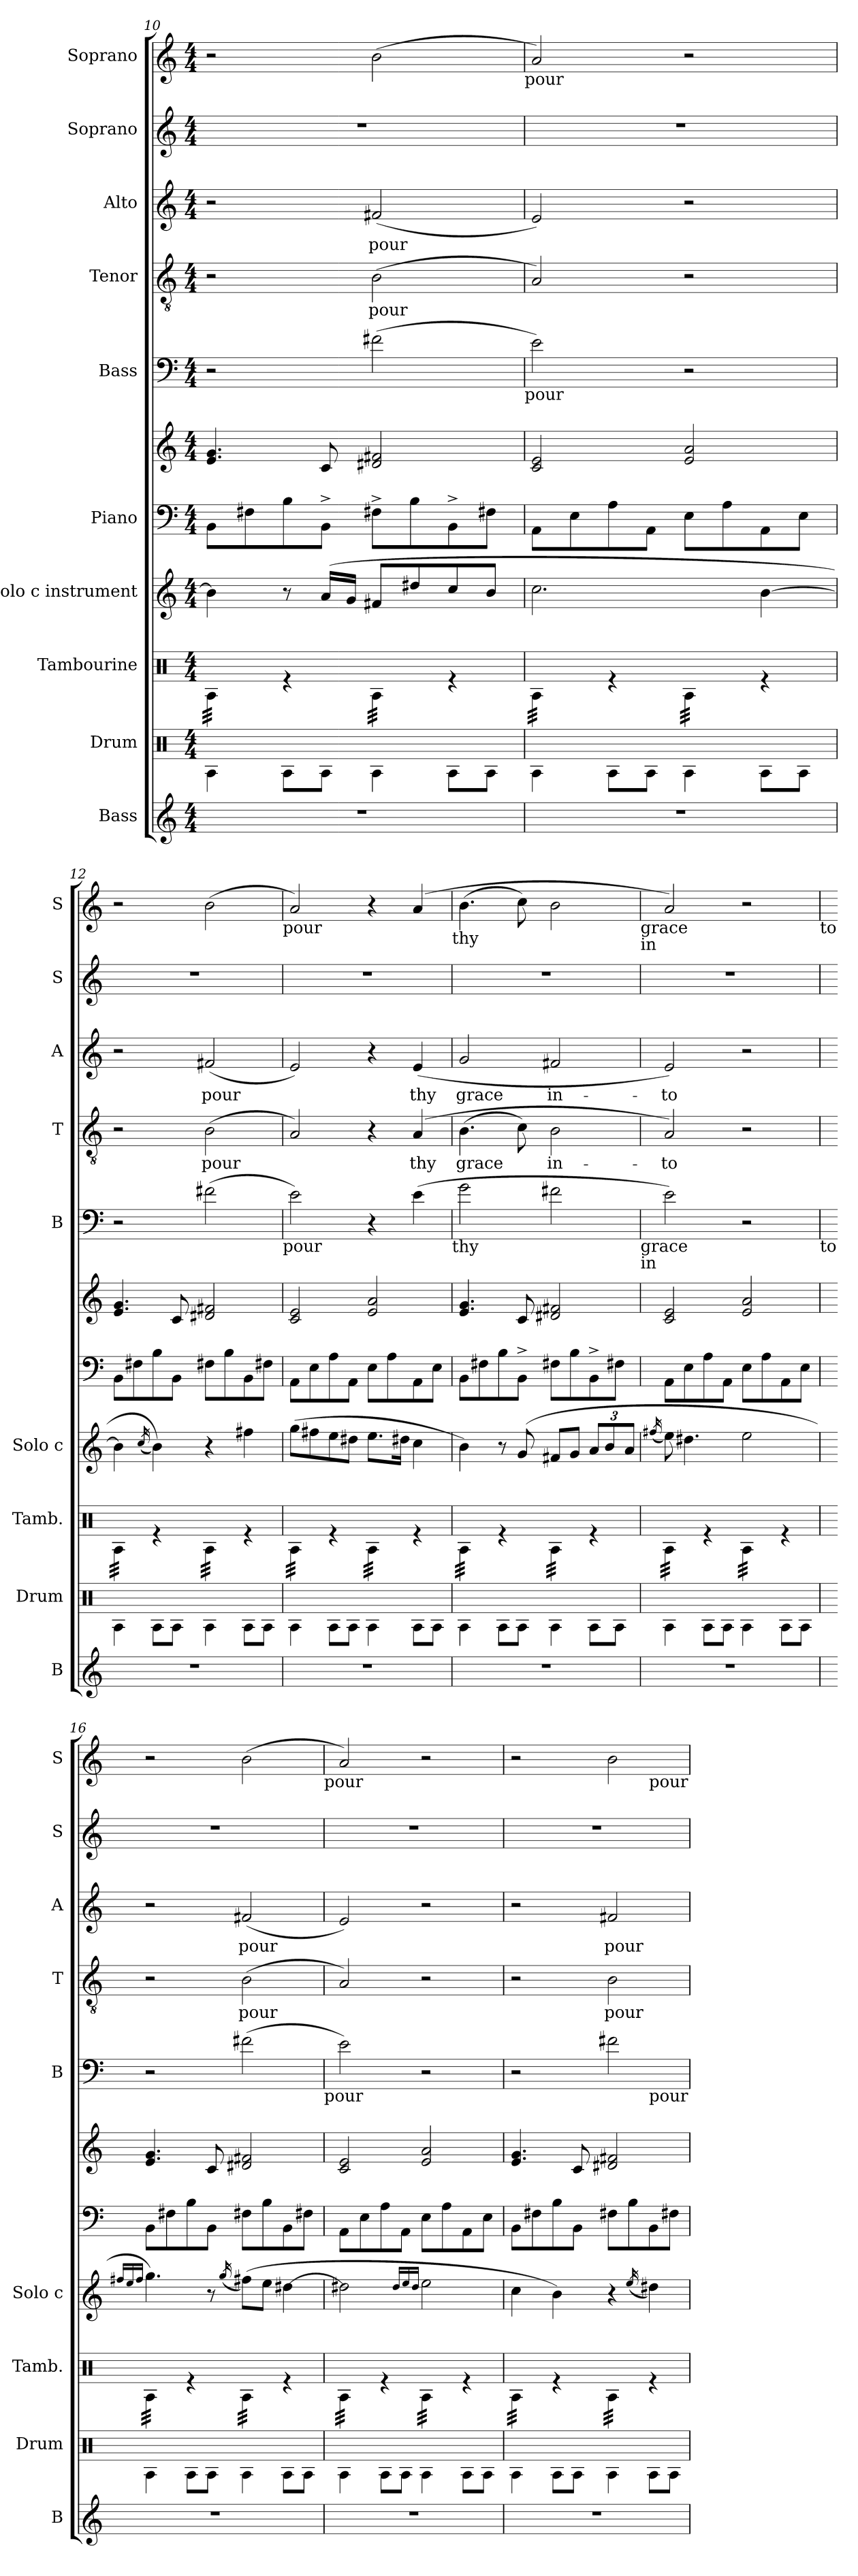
**kern	**kern	**kern	**kern	**kern	**kern	**kern	**kern	**text	**kern	**text	**kern	**kern
*part10	*part9	*part8	*part7	*part6	*part6	*part5	*part4	*part4	*part3	*part3	*part2	*part1
*staff11	*staff10	*staff9	*staff8	*staff7	*staff6	*staff5	*staff4	*staff4	*staff3	*staff3	*staff2	*staff1
*I"Bass	*I"Drum	*I"Tambourine	*I"Solo c instrument	*I"Piano	*	*I"Bass	*I"Tenor	*	*I"Alto	*	*I"Soprano	*I"Soprano
*I'B	*I'Drum	*I'Tamb.	*I'Solo c	*	*	*I'B	*I'T	*	*I'A	*	*I'S	*I'S
*clefG2	*clefX	*clefX	*clefG2	*clefF4	*clefG2	*clefF4	*clefGv2	*	*clefG2	*	*clefG2	*clefG2
*	*	*	*	*	*	*ITrd7c12	*	*	*	*	*	*
*k[]	*k[]	*k[]	*k[]	*k[]	*k[]	*k[]	*k[]	*	*k[]	*	*k[]	*k[]
*C:	*C:	*C:	*C:	*C:	*C:	*C:	*C:	*	*C:	*	*C:	*C:
*M4/4	*M4/4	*M4/4	*M4/4	*M4/4	*M4/4	*M4/4	*M4/4	*	*M4/4	*	*M4/4	*M4/4
=10	=10	=10	=10	=10	=10	=10	=10	=10	=10	=10	=10	=10
*	*	*tremolo	*	*	*	*	*	*	*	*	*	*
1r	4RA\	32RA\LLL	4b\]	8BB\L	4.e/ 4.g/	2r	2r	.	2r	.	1r	2r
.	.	32RA\	.	.	.	.	.	.	.	.	.	.
.	.	32RA\	.	.	.	.	.	.	.	.	.	.
.	.	32RA\	.	.	.	.	.	.	.	.	.	.
.	.	32RA\	.	8F#X\	.	.	.	.	.	.	.	.
.	.	32RA\	.	.	.	.	.	.	.	.	.	.
.	.	32RA\	.	.	.	.	.	.	.	.	.	.
.	.	32RA\JJJ	.	.	.	.	.	.	.	.	.	.
.	8RA\L	4re	8r	8B\	.	.	.	.	.	.	.	.
.	8RA\J	.	(<16a/LL	8BB^>\J	8c/	.	.	.	.	.	.	.
.	.	.	16g/JJ	.	.	.	.	.	.	.	.	.
!	!	!	!	!	!	!	!	!LO:LY:b	!	!LO:LY:b	!	!
.	4RA\	32RA\LLL	8f#X/L	8F#X^>\L	2d#X/ 2f#X/	(>2F#X\	(>2B\	pour	(2f#X/	pour	.	(>2b\
.	.	32RA\	.	.	.	.	.	.	.	.	.	.
.	.	32RA\	.	.	.	.	.	.	.	.	.	.
.	.	32RA\	.	.	.	.	.	.	.	.	.	.
.	.	32RA\	8dd#X/	8B\	.	.	.	.	.	.	.	.
.	.	32RA\	.	.	.	.	.	.	.	.	.	.
.	.	32RA\	.	.	.	.	.	.	.	.	.	.
.	.	32RA\JJJ	.	.	.	.	.	.	.	.	.	.
.	8RA\L	4re	8cc/	8BB^>\	.	.	.	.	.	.	.	.
.	8RA\J	.	8b/J	8F#X\J	.	.	.	.	.	.	.	.
!	!	!	!	!	!	!	!	!	!	!	!	!LO:TX:b:t=pour
!	!	!	!	!	!	!LO:TX:b:t=pour	!	!	!	!	!	!
=11	=11	=11	=11	=11	=11	=11	=11	=11	=11	=11	=11	=11
1r	4RA\	32RA\LLL	2.cc\	8AA\L	2c/ 2e/	2E\)	2A/)	.	2e/)	.	1r	2a/)
.	.	32RA\	.	.	.	.	.	.	.	.	.	.
.	.	32RA\	.	.	.	.	.	.	.	.	.	.
.	.	32RA\	.	.	.	.	.	.	.	.	.	.
.	.	32RA\	.	8E\	.	.	.	.	.	.	.	.
.	.	32RA\	.	.	.	.	.	.	.	.	.	.
.	.	32RA\	.	.	.	.	.	.	.	.	.	.
.	.	32RA\JJJ	.	.	.	.	.	.	.	.	.	.
.	8RA\L	4re	.	8A\	.	.	.	.	.	.	.	.
.	8RA\J	.	.	8AA\J	.	.	.	.	.	.	.	.
.	4RA\	32RA\LLL	.	8E\L	2e/ 2a/	2r	2r	.	2r	.	.	2r
.	.	32RA\	.	.	.	.	.	.	.	.	.	.
.	.	32RA\	.	.	.	.	.	.	.	.	.	.
.	.	32RA\	.	.	.	.	.	.	.	.	.	.
.	.	32RA\	.	8A\	.	.	.	.	.	.	.	.
.	.	32RA\	.	.	.	.	.	.	.	.	.	.
.	.	32RA\	.	.	.	.	.	.	.	.	.	.
.	.	32RA\JJJ	.	.	.	.	.	.	.	.	.	.
.	8RA\L	4re	[>4b\	8AA\	.	.	.	.	.	.	.	.
.	8RA\J	.	.	8E\J	.	.	.	.	.	.	.	.
=12	=12	=12	=12	=12	=12	=12	=12	=12	=12	=12	=12	=12
1r	4RA\	32RA\LLL	4b\]	8BB\L	4.e/ 4.g/	2r	2r	.	2r	.	1r	2r
.	.	32RA\	.	.	.	.	.	.	.	.	.	.
.	.	32RA\	.	.	.	.	.	.	.	.	.	.
.	.	32RA\	.	.	.	.	.	.	.	.	.	.
.	.	32RA\	.	8F#X\	.	.	.	.	.	.	.	.
.	.	32RA\	.	.	.	.	.	.	.	.	.	.
.	.	32RA\	.	.	.	.	.	.	.	.	.	.
.	.	32RA\JJJ	.	.	.	.	.	.	.	.	.	.
.	.	.	(>16qcc/	.	.	.	.	.	.	.	.	.
.	8RA\L	4re	4b\))	8B\	.	.	.	.	.	.	.	.
.	8RA\J	.	.	8BB\J	8c/	.	.	.	.	.	.	.
!	!	!	!	!	!	!	!	!LO:LY:b	!	!LO:LY:b	!	!
.	4RA\	32RA\LLL	4r	8F#X\L	2d#X/ 2f#X/	(>2F#X\	(>2B\	pour	(2f#X/	pour	.	(>2b\
.	.	32RA\	.	.	.	.	.	.	.	.	.	.
.	.	32RA\	.	.	.	.	.	.	.	.	.	.
.	.	32RA\	.	.	.	.	.	.	.	.	.	.
.	.	32RA\	.	8B\	.	.	.	.	.	.	.	.
.	.	32RA\	.	.	.	.	.	.	.	.	.	.
.	.	32RA\	.	.	.	.	.	.	.	.	.	.
.	.	32RA\JJJ	.	.	.	.	.	.	.	.	.	.
.	8RA\L	4re	4ff#X\	8BB\	.	.	.	.	.	.	.	.
.	8RA\J	.	.	8F#X\J	.	.	.	.	.	.	.	.
!	!	!	!	!	!	!	!	!	!	!	!	!LO:TX:b:t=pour
!	!	!	!	!	!	!LO:TX:b:t=pour	!	!	!	!	!	!
!!LO:PB:g=z
=13	=13	=13	=13	=13	=13	=13	=13	=13	=13	=13	=13	=13
1r	4RA\	32RA\LLL	(<8gg\L	8AA\L	2c/ 2e/	2E\)	2A/)	.	2e/)	.	1r	2a/)
.	.	32RA\	.	.	.	.	.	.	.	.	.	.
.	.	32RA\	.	.	.	.	.	.	.	.	.	.
.	.	32RA\	.	.	.	.	.	.	.	.	.	.
.	.	32RA\	8ff#X\	8E\	.	.	.	.	.	.	.	.
.	.	32RA\	.	.	.	.	.	.	.	.	.	.
.	.	32RA\	.	.	.	.	.	.	.	.	.	.
.	.	32RA\JJJ	.	.	.	.	.	.	.	.	.	.
.	8RA\L	4re	8ee\	8A\	.	.	.	.	.	.	.	.
.	8RA\J	.	8dd#X\J	8AA\J	.	.	.	.	.	.	.	.
.	4RA\	32RA\LLL	8.ee\L	8E\L	2e/ 2a/	4r	4r	.	4r	.	.	4r
.	.	32RA\	.	.	.	.	.	.	.	.	.	.
.	.	32RA\	.	.	.	.	.	.	.	.	.	.
.	.	32RA\	.	.	.	.	.	.	.	.	.	.
.	.	32RA\	.	8A\	.	.	.	.	.	.	.	.
.	.	32RA\	.	.	.	.	.	.	.	.	.	.
.	.	32RA\	16dd#X\Jk	.	.	.	.	.	.	.	.	.
.	.	32RA\JJJ	.	.	.	.	.	.	.	.	.	.
!	!	!	!	!	!	!	!	!LO:LY:b	!	!LO:LY:b	!	!
.	8RA\L	4re	4cc\	8AA\	.	(>4E\	(4A/	thy	(4e/	thy	.	(4a/
.	8RA\J	.	.	8E\J	.	.	.	.	.	.	.	.
!	!	!	!	!	!	!	!	!	!	!	!	!LO:TX:b:t=thy
!	!	!	!	!	!	!LO:TX:b:t=thy	!	!	!	!	!	!
=14	=14	=14	=14	=14	=14	=14	=14	=14	=14	=14	=14	=14
!	!	!	!	!	!	!	!	!LO:LY:b	!	!LO:LY:b	!	!
1r	4RA\	32RA\LLL	4b\)	8BB\L	4.e/ 4.g/	2G\	(>4.B\	grace	2g/	grace	1r	(>4.b\
.	.	32RA\	.	.	.	.	.	.	.	.	.	.
.	.	32RA\	.	.	.	.	.	.	.	.	.	.
.	.	32RA\	.	.	.	.	.	.	.	.	.	.
.	.	32RA\	.	8F#X\	.	.	.	.	.	.	.	.
.	.	32RA\	.	.	.	.	.	.	.	.	.	.
.	.	32RA\	.	.	.	.	.	.	.	.	.	.
.	.	32RA\JJJ	.	.	.	.	.	.	.	.	.	.
.	8RA\L	4re	8r	8B\	.	.	.	.	.	.	.	.
.	8RA\J	.	(<8g/	8BB^>\J	8c/	.	8c\)	.	.	.	.	8cc\)
!	!	!	!	!	!	!	!	!LO:LY:b	!	!LO:LY:b	!	!
.	4RA\	32RA\LLL	8f#X/L	8F#X\L	2d#X/ 2f#X/	2F#X\	2B\	in-	2f#X/	in-	.	2b\
.	.	32RA\	.	.	.	.	.	.	.	.	.	.
.	.	32RA\	.	.	.	.	.	.	.	.	.	.
.	.	32RA\	.	.	.	.	.	.	.	.	.	.
.	.	32RA\	8g/J	8B\	.	.	.	.	.	.	.	.
.	.	32RA\	.	.	.	.	.	.	.	.	.	.
.	.	32RA\	.	.	.	.	.	.	.	.	.	.
.	.	32RA\JJJ	.	.	.	.	.	.	.	.	.	.
*	*	*	*Xbrackettup	*	*	*	*	*	*	*	*	*
.	8RA\L	4re	12a/L	8BB^>\	.	.	.	.	.	.	.	.
.	.	.	12b/	.	.	.	.	.	.	.	.	.
.	8RA\J	.	.	8F#X\J	.	.	.	.	.	.	.	.
.	.	.	12a/J	.	.	.	.	.	.	.	.	.
!	!	!	!	!	!	!	!	!	!	!	!	!LO:TX:b:t=grace
!	!	!	!	!	!	!	!	!	!	!	!	!LO:TX:b:t=in
!	!	!	!	!	!	!LO:TX:b:t=grace	!	!	!	!	!	!
!	!	!	!	!	!	!LO:TX:b:t=in	!	!	!	!	!	!
=15	=15	=15	=15	=15	=15	=15	=15	=15	=15	=15	=15	=15
.	.	.	(>16qff#X/	.	.	.	.	.	.	.	.	.
!	!	!	!	!	!	!	!	!LO:LY:b	!	!LO:LY:b	!	!
1r	4RA\	32RA\LLL	8ee\)	8AA\L	2c/ 2e/	2E\)	2A/)	-to	2e/)	-to	1r	2a/)
.	.	32RA\	.	.	.	.	.	.	.	.	.	.
.	.	32RA\	.	.	.	.	.	.	.	.	.	.
.	.	32RA\	.	.	.	.	.	.	.	.	.	.
.	.	32RA\	4.dd#X\	8E\	.	.	.	.	.	.	.	.
.	.	32RA\	.	.	.	.	.	.	.	.	.	.
.	.	32RA\	.	.	.	.	.	.	.	.	.	.
.	.	32RA\JJJ	.	.	.	.	.	.	.	.	.	.
.	8RA\L	4re	.	8A\	.	.	.	.	.	.	.	.
.	8RA\J	.	.	8AA\J	.	.	.	.	.	.	.	.
.	4RA\	32RA\LLL	2ee\	8E\L	2e/ 2a/	2r	2r	.	2r	.	.	2r
.	.	32RA\	.	.	.	.	.	.	.	.	.	.
.	.	32RA\	.	.	.	.	.	.	.	.	.	.
.	.	32RA\	.	.	.	.	.	.	.	.	.	.
.	.	32RA\	.	8A\	.	.	.	.	.	.	.	.
.	.	32RA\	.	.	.	.	.	.	.	.	.	.
.	.	32RA\	.	.	.	.	.	.	.	.	.	.
.	.	32RA\JJJ	.	.	.	.	.	.	.	.	.	.
.	8RA\L	4re	.	8AA\	.	.	.	.	.	.	.	.
.	8RA\J	.	.	8E\J	.	.	.	.	.	.	.	.
!	!	!	!	!	!	!	!	!	!	!	!	!LO:TX:b:t=to
!	!	!	!	!	!	!LO:TX:b:t=to	!	!	!	!	!	!
=16	=16	=16	=16	=16	=16	=16	=16	=16	=16	=16	=16	=16
.	.	.	16qff#X/LL	.	.	.	.	.	.	.	.	.
.	.	.	16qee/	.	.	.	.	.	.	.	.	.
.	.	.	16qff#/JJ	.	.	.	.	.	.	.	.	.
1r	4RA\	32RA\LLL	4.gg\)	8BB\L	4.e/ 4.g/	2r	2r	.	2r	.	1r	2r
.	.	32RA\	.	.	.	.	.	.	.	.	.	.
.	.	32RA\	.	.	.	.	.	.	.	.	.	.
.	.	32RA\	.	.	.	.	.	.	.	.	.	.
.	.	32RA\	.	8F#X\	.	.	.	.	.	.	.	.
.	.	32RA\	.	.	.	.	.	.	.	.	.	.
.	.	32RA\	.	.	.	.	.	.	.	.	.	.
.	.	32RA\JJJ	.	.	.	.	.	.	.	.	.	.
.	8RA\L	4re	.	8B\	.	.	.	.	.	.	.	.
.	8RA\J	.	8r	8BB\J	8c/	.	.	.	.	.	.	.
.	.	.	(>16qgg/	.	.	.	.	.	.	.	.	.
!	!	!	!	!	!	!	!	!LO:LY:b	!	!LO:LY:b	!	!
.	4RA\	32RA\LLL	(>8ff#X\L)	8F#X\L	2d#X/ 2f#X/	(>2F#X\	(>2B\	pour	(2f#X/	pour	.	(>2b\
.	.	32RA\	.	.	.	.	.	.	.	.	.	.
.	.	32RA\	.	.	.	.	.	.	.	.	.	.
.	.	32RA\	.	.	.	.	.	.	.	.	.	.
.	.	32RA\	8ee\J	8B\	.	.	.	.	.	.	.	.
.	.	32RA\	.	.	.	.	.	.	.	.	.	.
.	.	32RA\	.	.	.	.	.	.	.	.	.	.
.	.	32RA\JJJ	.	.	.	.	.	.	.	.	.	.
.	8RA\L	4re	[>4dd#X\	8BB\	.	.	.	.	.	.	.	.
.	8RA\J	.	.	8F#X\J	.	.	.	.	.	.	.	.
!	!	!	!	!	!	!	!	!	!	!	!	!LO:TX:b:t=pour
!	!	!	!	!	!	!LO:TX:b:t=pour	!	!	!	!	!	!
=17	=17	=17	=17	=17	=17	=17	=17	=17	=17	=17	=17	=17
1r	4RA\	32RA\LLL	2dd#X\]	8AA\L	2c/ 2e/	2E\)	2A/)	.	2e/)	.	1r	2a/)
.	.	32RA\	.	.	.	.	.	.	.	.	.	.
.	.	32RA\	.	.	.	.	.	.	.	.	.	.
.	.	32RA\	.	.	.	.	.	.	.	.	.	.
.	.	32RA\	.	8E\	.	.	.	.	.	.	.	.
.	.	32RA\	.	.	.	.	.	.	.	.	.	.
.	.	32RA\	.	.	.	.	.	.	.	.	.	.
.	.	32RA\JJJ	.	.	.	.	.	.	.	.	.	.
.	8RA\L	4re	.	8A\	.	.	.	.	.	.	.	.
.	8RA\J	.	.	8AA\J	.	.	.	.	.	.	.	.
.	.	.	16qdd#/LL	.	.	.	.	.	.	.	.	.
.	.	.	16qee/	.	.	.	.	.	.	.	.	.
.	.	.	16qdd#/JJ	.	.	.	.	.	.	.	.	.
.	4RA\	32RA\LLL	2ee\	8E\L	2e/ 2a/	2r	2r	.	2r	.	.	2r
.	.	32RA\	.	.	.	.	.	.	.	.	.	.
.	.	32RA\	.	.	.	.	.	.	.	.	.	.
.	.	32RA\	.	.	.	.	.	.	.	.	.	.
.	.	32RA\	.	8A\	.	.	.	.	.	.	.	.
.	.	32RA\	.	.	.	.	.	.	.	.	.	.
.	.	32RA\	.	.	.	.	.	.	.	.	.	.
.	.	32RA\JJJ	.	.	.	.	.	.	.	.	.	.
.	8RA\L	4re	.	8AA\	.	.	.	.	.	.	.	.
.	8RA\J	.	.	8E\J	.	.	.	.	.	.	.	.
=18	=18	=18	=18	=18	=18	=18	=18	=18	=18	=18	=18	=18
1r	4RA\	32RA\LLL	4cc\	8BB\L	4.e/ 4.g/	2r	2r	.	2r	.	1r	2r
.	.	32RA\	.	.	.	.	.	.	.	.	.	.
.	.	32RA\	.	.	.	.	.	.	.	.	.	.
.	.	32RA\	.	.	.	.	.	.	.	.	.	.
.	.	32RA\	.	8F#X\	.	.	.	.	.	.	.	.
.	.	32RA\	.	.	.	.	.	.	.	.	.	.
.	.	32RA\	.	.	.	.	.	.	.	.	.	.
.	.	32RA\JJJ	.	.	.	.	.	.	.	.	.	.
.	8RA\L	4re	4b\)	8B\	.	.	.	.	.	.	.	.
.	8RA\J	.	.	8BB\J	8c/	.	.	.	.	.	.	.
!	!	!	!	!	!	!	!	!LO:LY:b	!	!LO:LY:b	!	!
.	4RA\	32RA\LLL	4r	8F#X\L	2d#X/ 2f#X/	2F#X\	2B\	pour	2f#X/	pour	.	2b\
.	.	32RA\	.	.	.	.	.	.	.	.	.	.
.	.	32RA\	.	.	.	.	.	.	.	.	.	.
.	.	32RA\	.	.	.	.	.	.	.	.	.	.
.	.	32RA\	.	8B\	.	.	.	.	.	.	.	.
.	.	32RA\	.	.	.	.	.	.	.	.	.	.
.	.	32RA\	.	.	.	.	.	.	.	.	.	.
.	.	32RA\JJJ	.	.	.	.	.	.	.	.	.	.
*	*	*Xtremolo	*	*	*	*	*	*	*	*	*	*
.	.	.	(>16qee/	.	.	.	.	.	.	.	.	.
.	8RA\L	4re	4dd#X\)	8BB\	.	.	.	.	.	.	.	.
.	8RA\J	.	.	8F#X\J	.	.	.	.	.	.	.	.
!	!	!	!	!	!	!	!	!	!	!	!	!LO:TX:b:t=pour
!	!	!	!	!	!	!LO:TX:b:t=pour	!	!	!	!	!	!
=	=	=	=	=	=	=	=	=	=	=	=	=
*-	*-	*-	*-	*-	*-	*-	*-	*-	*-	*-	*-	*-
